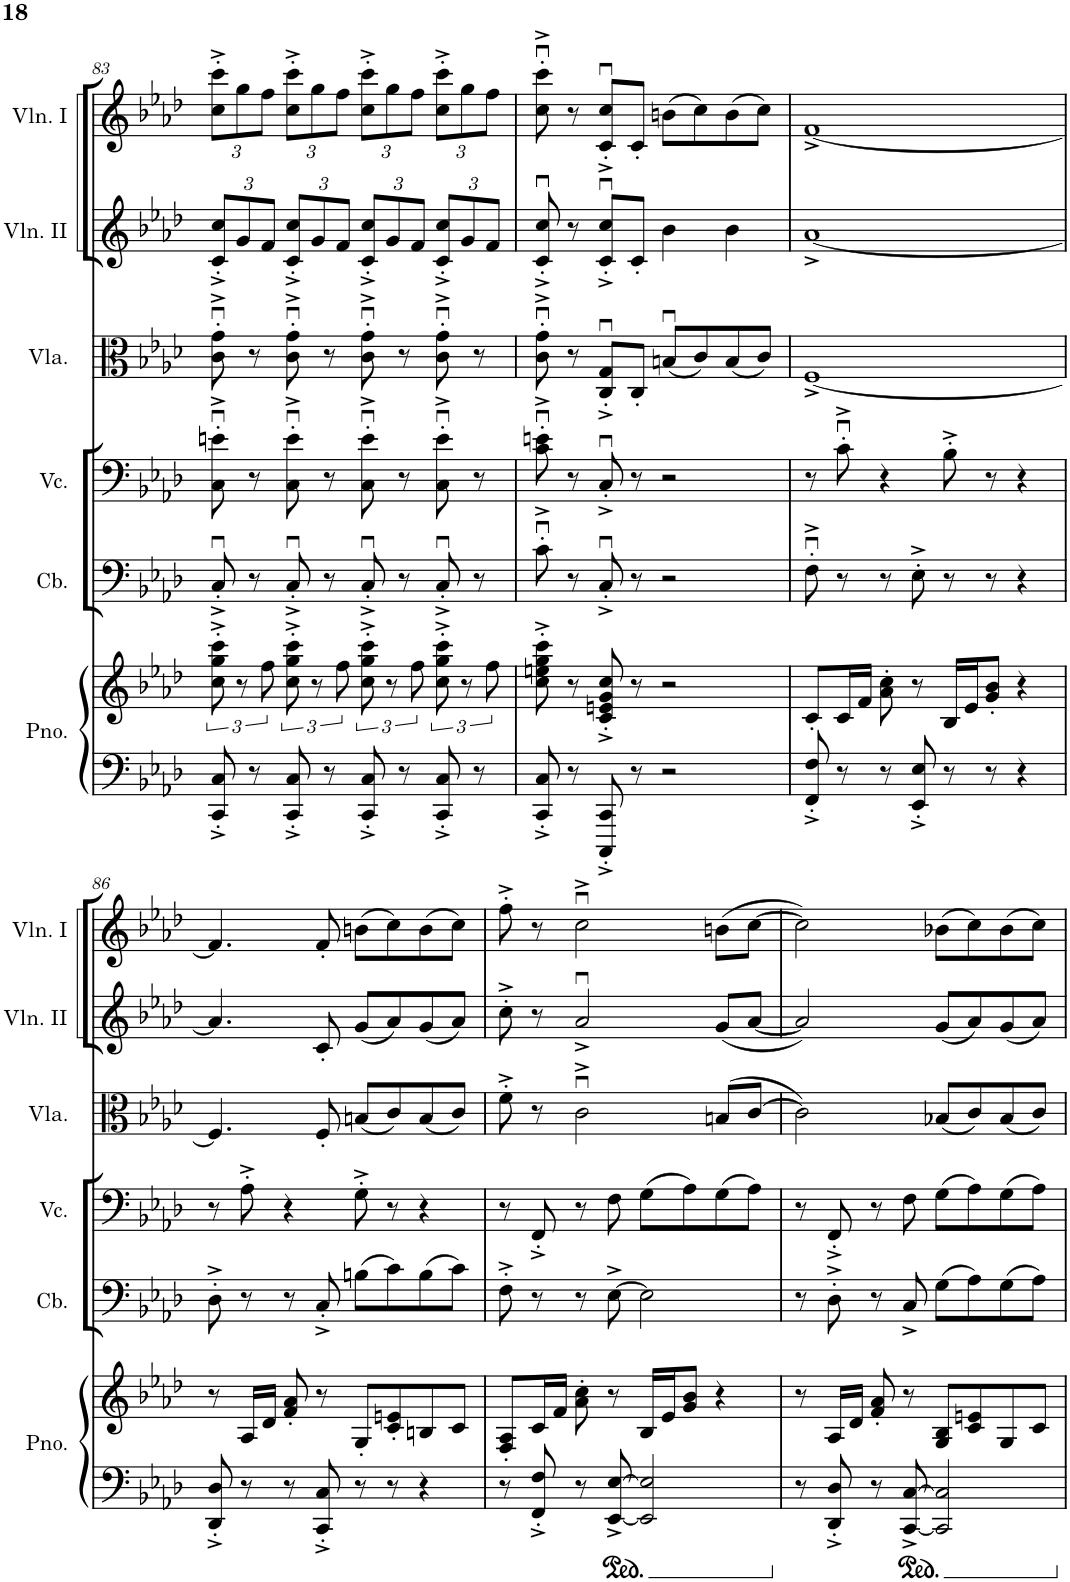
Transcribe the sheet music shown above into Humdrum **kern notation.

**kern	**kern	**kern	**kern	**kern	**kern	**kern	**kern
*part7	*part7	*part6	*part5	*part4	*part3	*part2	*part1
*staff8	*staff7	*staff6	*staff5	*staff4	*staff3	*staff2	*staff1
*I"Piano	*	*I"Contrabass	*I"Violoncello	*I"Viola	*I"Violin II	*I"Violin I	*I"Violin
*I'Pno.	*	*I'Cb.	*I'Vc.	*I'Vla.	*I'Vln. II	*I'Vln. I	*I'Vln.
!!LO:PB:g=z
*clefF4	*clefG2	*clefF4	*clefF4	*clefC3	*clefG2	*clefG2	*clefG2
*	*	*Trd7c12	*	*	*	*	*
*k[b-e-a-d-]	*k[b-e-a-d-]	*k[b-e-a-d-]	*k[b-e-a-d-]	*k[b-e-a-d-]	*k[b-e-a-d-]	*k[b-e-a-d-]	*k[b-e-a-d-]
*M4/4	*M4/4	*M4/4	*M4/4	*M4/4	*M4/4	*M4/4	*M4/4
*	*	*	*	*	*Xbrackettup	*Xbrackettup	*
=83	=83	=83	=83	=83	=83	=83	=83
8CC/'^ 8C/'^	12cc\'^ 12gg\'^ 12ccc\'^	8Cu'^/	8C\u'^ 8en\u'^	8c\u'^ 8g\u'^	12c/'^ 12cc/'^L	12cc\'^ 12ccc\'^L	1r
.	12r	.	.	.	12g/	12gg\	.
8r	.	8r	8r	8r	.	.	.
.	12ff\	.	.	.	12f/J	12ff\J	.
8CC/'^ 8C/'^	12cc\'^ 12gg\'^ 12ccc\'^	8Cu'^/	8C\u'^ 8e\u'^	8c\u'^ 8g\u'^	12c/'^ 12cc/'^L	12cc\'^ 12ccc\'^L	.
.	12r	.	.	.	12g/	12gg\	.
8r	.	8r	8r	8r	.	.	.
.	12ff\	.	.	.	12f/J	12ff\J	.
8CC/'^ 8C/'^	12cc\'^ 12gg\'^ 12ccc\'^	8Cu'^/	8C\u'^ 8e\u'^	8c\u'^ 8g\u'^	12c/'^ 12cc/'^L	12cc\'^ 12ccc\'^L	.
.	12r	.	.	.	12g/	12gg\	.
8r	.	8r	8r	8r	.	.	.
.	12ff\	.	.	.	12f/J	12ff\J	.
8CC/'^ 8C/'^	12cc\'^ 12gg\'^ 12ccc\'^	8Cu'^/	8C\u'^ 8e\u'^	8c\u'^ 8g\u'^	12c/'^ 12cc/'^L	12cc\'^ 12ccc\'^L	.
.	12r	.	.	.	12g/	12gg\	.
8r	.	8r	8r	8r	.	.	.
.	12ff\	.	.	.	12f/J	12ff\J	.
=84	=84	=84	=84	=84	=84	=84	=84
8CC/'^ 8C/'^	8cc\'^ 8een\'^ 8gg\'^ 8ccc\'^	8cu'^\	8c\u'^ 8en\u'^	8c\u'^ 8g\u'^	8c/u'^ 8cc/u'^	8cc\u'^ 8ccc\u'^	1r
8r	8r	8r	8r	8r	8r	8r	.
8CCC/'^ 8CC/'^	8c/'^ 8en/'^ 8g/'^ 8cc/'^	8Cu'^/	8Cu'^/	8C/u'^ 8G/u'^L	8c/u'^ 8cc/u'^L	8c/u'^ 8cc/u'^L	.
8r	8r	8r	8r	8C'/J	8c'/J	8c'/J	.
2r	2r	2r	2r	(8Bnu/L	4b-\	(8bn\L	.
.	.	.	.	8c/)	.	8cc\)	.
.	.	.	.	(8B/	4b-\	(8b\	.
.	.	.	.	8c/J)	.	8cc\J)	.
=85	=85	=85	=85	=85	=85	=85	=85
8FF/'^ 8F/'^	8c'/L	8Fu'^\	8r	[1F^	[1a-^	[1f^	1r
8r	16c/L	8r	8cu'^\	.	.	.	.
.	16f/JJ	.	.	.	.	.	.
8r	8a-\' 8cc\'	8r	4r	.	.	.	.
8EE-/'^ 8E-/'^	8r	8E-'^\	.	.	.	.	.
8r	16B-/LL	8r	8B-'^\	.	.	.	.
.	16e-/J	.	.	.	.	.	.
8r	8g/' 8b-/'J	8r	8r	.	.	.	.
4r	4r	4r	4r	.	.	.	.
!!LO:LB:g=z
=86	=86	=86	=86	=86	=86	=86	=86
8DD-/'^ 8D-/'^	8r	8D-'^\	8r	4.F/]	4.a-/]	4.f/]	1r
8r	16A-/LL	8r	8A-'^\	.	.	.	.
.	16d-/JJ	.	.	.	.	.	.
8r	8f/' 8a-/'	8r	4r	.	.	.	.
8CC/'^ 8C/'^	8r	8C'^/	.	8F'/	8c'/	8f'/	.
8r	8G'/L	(8Bn\L	8G'^\	(8Bn/L	(8g/L	(8bn\L	.
8r	8c/' 8en/'	8c\)	8r	8c/)	8a-/)	8cc\)	.
4r	8Bn/	(8B\	4r	(8B/	(8g/	(8b\	.
.	8c/J	8c\J)	.	8c/J)	8a-/J)	8cc\J)	.
=87	=87	=87	=87	=87	=87	=87	=87
8r	8F/' 8A-/'L	8F'^\	8r	8f'^\	8cc'^\	8ff'^\	1r
8FF/'^ 8F/'^	16c/L	8r	8FF'^/	8r	8r	8r	.
.	16f/JJ	.	.	.	.	.	.
8r	8a-\' 8cc\'	8r	8r	2cu^\	2a-u^/	2ccu^\	.
[8EE-/^ [8E-/^	8r	[8E-^\	8F\	.	.	.	.
2EE-/] 2E-/]	16B-/LL	2E-\]	(8G\L	.	.	.	.
.	16e-/J	.	.	.	.	.	.
.	8g/ 8b-/J	.	8A-\)	.	.	.	.
.	4r	.	(8G\	(8Bn/L	(8g/L	(8bn\L	.
.	.	.	8A-\J)	[8c/J	[8a-/J	[8cc\J	.
=88	=88	=88	=88	=88	=88	=88	=88
8r	8r	8r	8r	2c\])	2a-/])	2cc\])	1r
8DD-/'^ 8D-/'^	16A-/LL	8D-'^\	8FF'^/	.	.	.	.
.	16d-/JJ	.	.	.	.	.	.
8r	8f/' 8a-/'	8r	8r	.	.	.	.
[8CC/^ [8C/^	8r	8C^/	8F\	.	.	.	.
2CC/] 2C/]	8G/ 8B-/L	(8G\L	(8G\L	(8B-X/L	(8g/L	(8b-X\L	.
.	8c/ 8en/	8A-\)	8A-\)	8c/)	8a-/)	8cc\)	.
.	8G/	(8G\	(8G\	(8B-/	(8g/	(8b-\	.
.	8c/J	8A-\J)	8A-\J)	8c/J)	8a-/J)	8cc\J)	.
=	=	=	=	=	=	=	=
*-	*-	*-	*-	*-	*-	*-	*-
